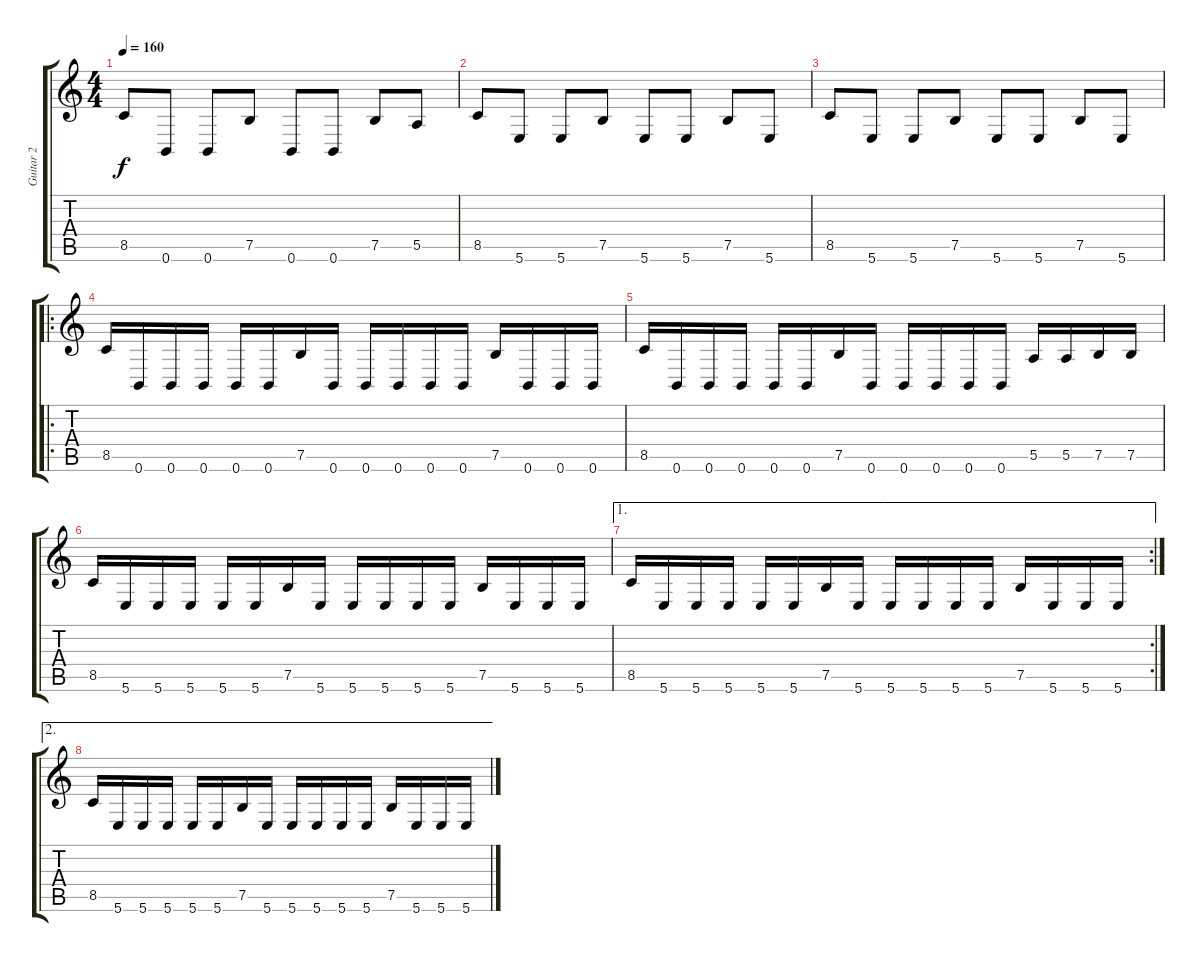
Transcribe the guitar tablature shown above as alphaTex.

\track ("Guitar 2" "Guitar 2") {instrument distortionguitar}
\staff {score tabs}
\tuning (B3 Gb3 D3 A2 E2 B1) {hide}
\ts (4 4)
\tempo 160
\clef g2
\ks c
8.5.8{dy f} 0.6.8 0.6.8 7.5.8 0.6.8 0.6.8 7.5.8 5.5.8 |
8.5.8 5.6.8 5.6.8 7.5.8 5.6.8 5.6.8 7.5.8 5.6.8 |
8.5.8 5.6.8 5.6.8 7.5.8 5.6.8 5.6.8 7.5.8 5.6.8 |
\ro
8.5.16 0.6.16 0.6.16 0.6.16 0.6.16 0.6.16 7.5.16 0.6.16 0.6.16 0.6.16 0.6.16 0.6.16 7.5.16 0.6.16 0.6.16 0.6.16 |
8.5.16 0.6.16 0.6.16 0.6.16 0.6.16 0.6.16 7.5.16 0.6.16 0.6.16 0.6.16 0.6.16 0.6.16 5.5.16 5.5.16 7.5.16 7.5.16 |
8.5.16 5.6.16 5.6.16 5.6.16 5.6.16 5.6.16 7.5.16 5.6.16 5.6.16 5.6.16 5.6.16 5.6.16 7.5.16 5.6.16 5.6.16 5.6.16 |
\ae 1
\rc 2
8.5.16 5.6.16 5.6.16 5.6.16 5.6.16 5.6.16 7.5.16 5.6.16 5.6.16 5.6.16 5.6.16 5.6.16 7.5.16 5.6.16 5.6.16 5.6.16 |
\ae 2
8.5.16 5.6.16 5.6.16 5.6.16 5.6.16 5.6.16 7.5.16 5.6.16 5.6.16 5.6.16 5.6.16 5.6.16 7.5.16 5.6.16 5.6.16 5.6.16
